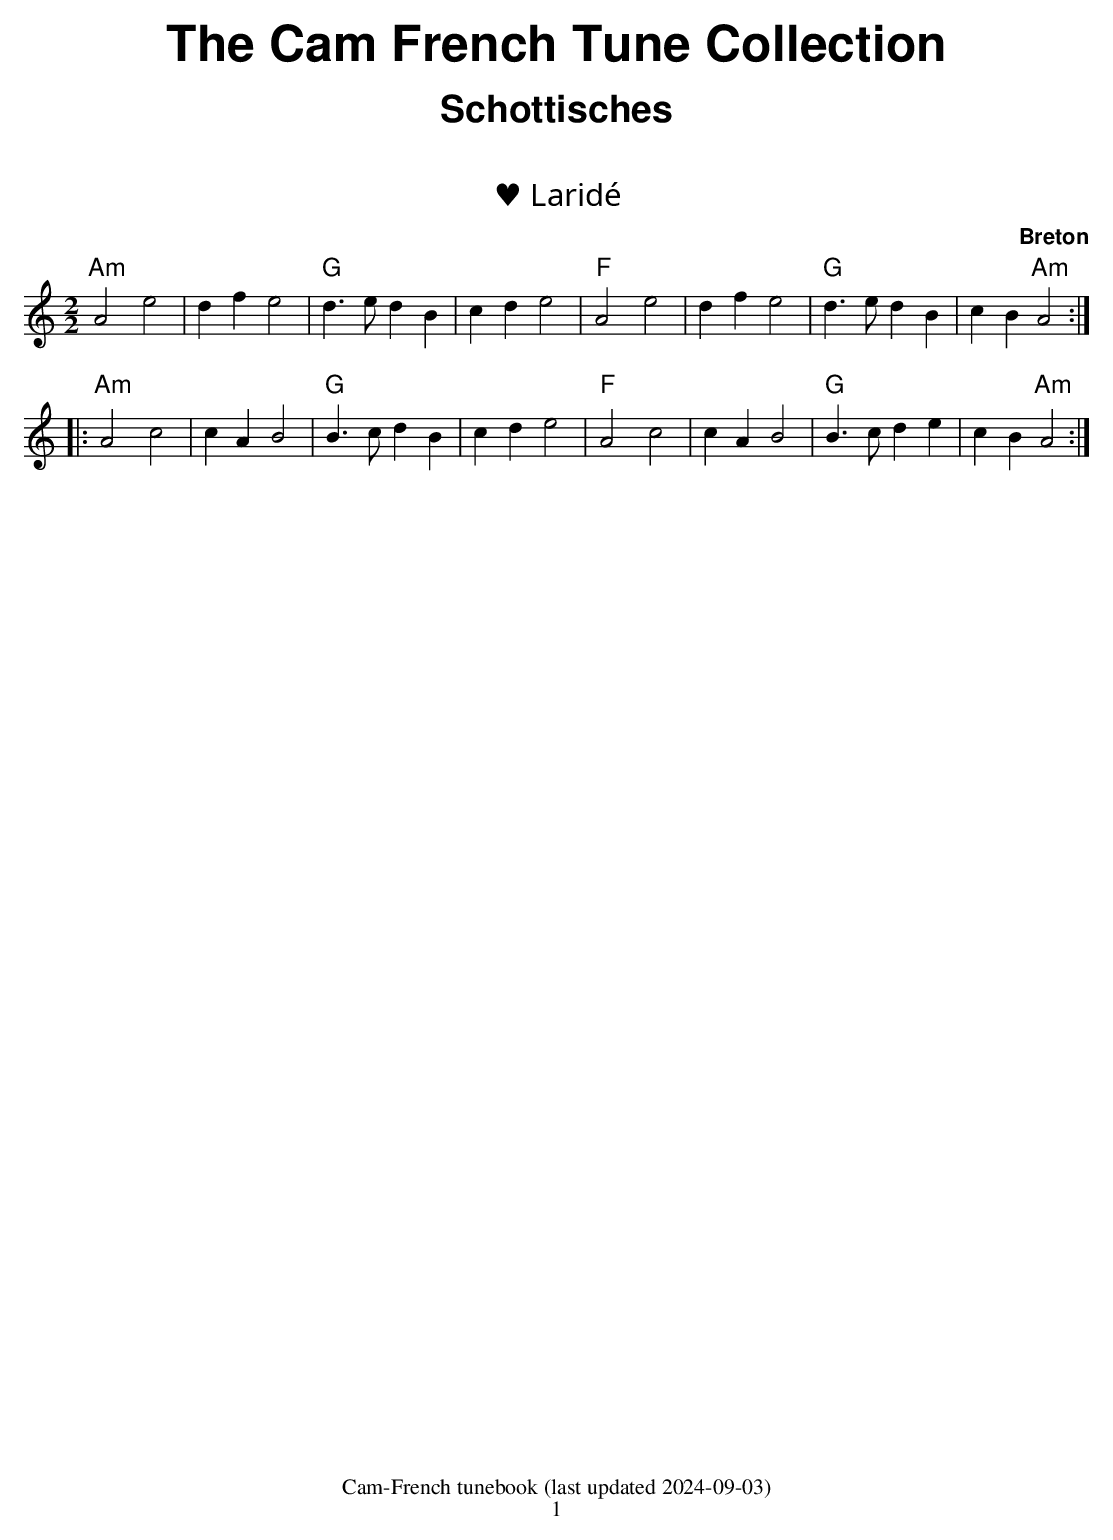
X:1
T:♥ Laridé
L:1/8
M:2/2
C:Breton
K:Am
"Am" A4 e4|d2 f2 e4|"G"d3 e d2 B2|c2 d2 e4| \
"F" A4 e4|d2 f2 e4|"G" d3 e d2 B2|c2 B2 "Am" A4:|
|: "Am" A4 c4|c2 A2 B4| "G"B3 c d2 B2|c2 d2 e4| \
"F" A4 c4|c2 A2 B4|"G" B3 c d2 e2|c2 B2 "Am" A4:|
